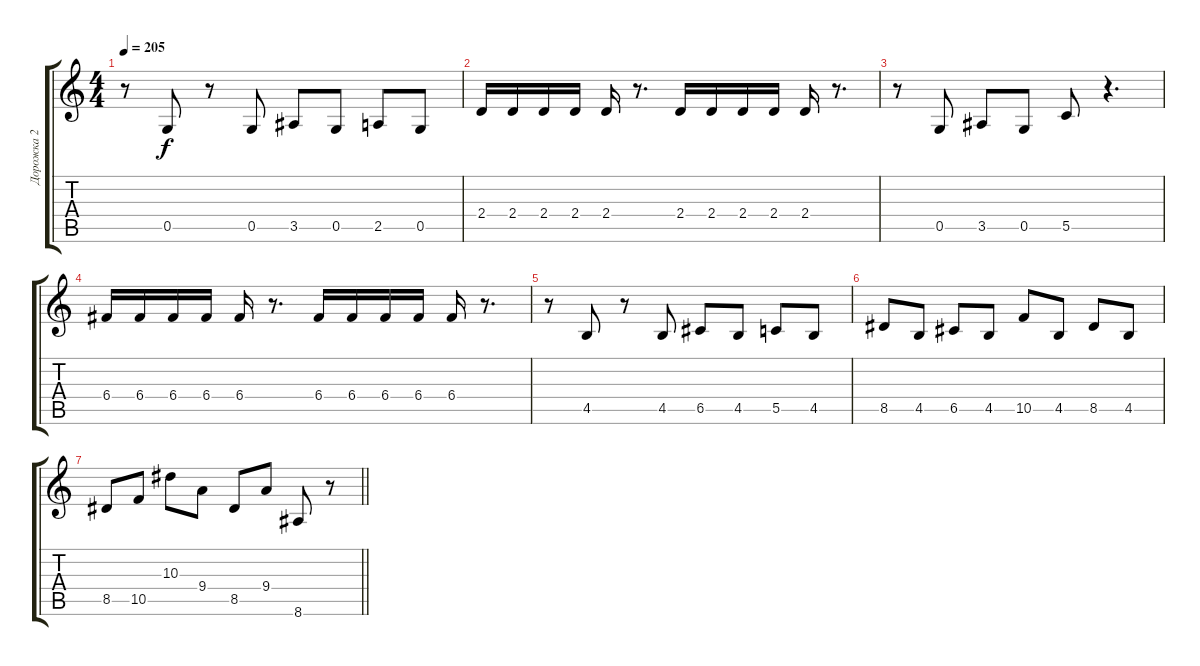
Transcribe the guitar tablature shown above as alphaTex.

\track ("Дорожка 2" "Дорожка 2") {instrument distortionguitar}
\staff {score tabs}
\tuning (D4 A3 F3 C3 G2 D2) {hide}
\ts (4 4)
\tempo 205
\clef g2
\ks c
r.8{dy f} 0.5.8 r.8 0.5.8 3.5.8 0.5.8 2.5.8 0.5.8 |
2.4.16 2.4.16 2.4.16 2.4.16 2.4.16 r.8{d} 2.4.16 2.4.16 2.4.16 2.4.16 2.4.16 r.8{d} |
r.8 0.5.8 3.5.8 0.5.8 5.5.8 r.4{d} |
6.4.16 6.4.16 6.4.16 6.4.16 6.4.16 r.8{d} 6.4.16 6.4.16 6.4.16 6.4.16 6.4.16 r.8{d} |
r.8 4.5.8 r.8 4.5.8 6.5.8 4.5.8 5.5.8 4.5.8 |
8.5.8 4.5.8 6.5.8 4.5.8 10.5.8 4.5.8 8.5.8 4.5.8 |
\barLineRight lightlight
8.5.8 10.5.8 10.3.8 9.4.8 8.5.8 9.4.8 8.6.8 r.8
